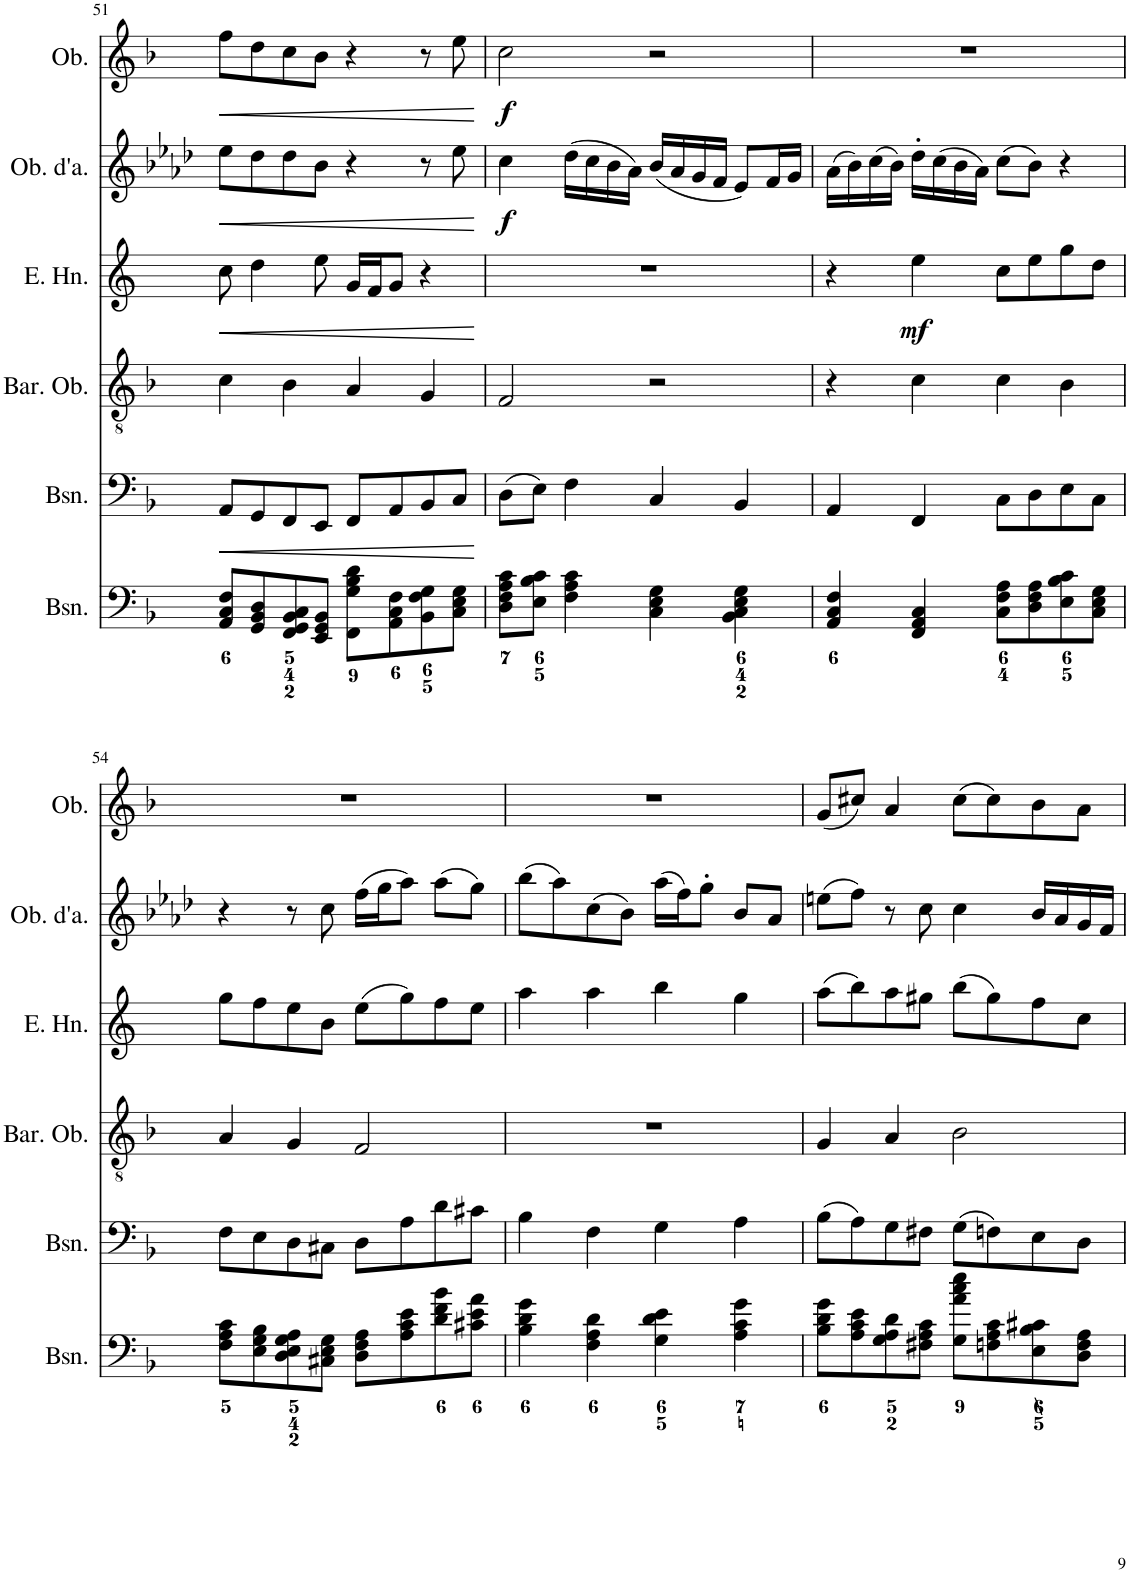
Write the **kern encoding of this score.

**kern	**kern	**dynam	**kern	**kern	**dynam	**kern	**dynam	**kern	**dynam
*part6	*part5	*part5	*part4	*part3	*part3	*part2	*part2	*part1	*part1
*staff6	*staff5	*staff5	*staff4	*staff3	*staff3	*staff2	*staff2	*staff1	*staff1
*I"Bassoon	*I"Bassoon	*	*I"Baritone Oboe	*I"English Horn	*	*I"Oboe d'amore	*	*I"Oboe	*
*I'Bsn.	*I'Bsn.	*	*I'Bar. Ob.	*I'E. Hn.	*	*I'Ob. d'a.	*	*I'Ob.	*
!!LO:PB:g=z
*clefF4	*clefF4	*	*clefGv2	*clefG2	*	*clefG2	*	*clefG2	*
*	*	*	*	*Trd4c7	*	*Trd2c3	*	*	*
*k[b-]	*k[b-]	*	*k[b-]	*k[]	*	*k[b-e-a-d-]	*	*k[b-]	*
*M4/4	*M4/4	*	*M4/4	*M4/4	*	*M4/4	*	*M4/4	*
*met(c)	*met(c)	*	*met(c)	*met(c)	*	*met(c)	*	*met(c)	*
=51	=51	=51	=51	=51	=51	=51	=51	=51	=51
!	!	!LO:HP:b	!	!	!LO:HP:b	!	!LO:HP:b	!	!LO:HP:b
8AA/ 8C/ 8F/L	8AA/L	<	4c\	8cc\	<	8ee-\L	<	8ff\L	<
8GG/ 8BB-/ 8D/	8GG/	.	.	4dd\	.	8dd-\	.	8dd\	.
8FF/ 8GG/ 8BB-/ 8C/	8FF/	.	4B-\	.	.	8dd-\	.	8cc\	.
8EE/ 8GG/ 8BB-/J	8EE/J	.	.	8ee\	.	8b-\J	.	8b-\J	.
8FF\ 8G\ 8B-\ 8d\L	8FF/L	.	4A/	16g/LL	.	4r	.	4r	.
.	.	.	.	16f/J	.	.	.	.	.
8AA\ 8C\ 8F\	8AA/	.	.	8g/J	.	.	.	.	.
8BB-\ 8F\ 8G\	8BB-/	.	4G/	4r	.	8r	.	8r	.
8C\ 8E\ 8G\J	8C/J	.	.	.	.	8ee-\	.	8ee\	.
.	.	[	.	.	[	.	[	.	[
=52	=52	=52	=52	=52	=52	=52	=52	=52	=52
!	!	!	!	!	!	!	!LO:DY:b	!	!LO:DY:b
8D\ 8F\ 8A\ 8c\L	(8D\L	.	2F/	1r	.	4cc\	f	2cc\	f
8E\ 8B-\ 8c\J	8E\J)	.	.	.	.	.	.	.	.
4F\ 4A\ 4c\	4F\	.	.	.	.	(16dd-\LL	.	.	.
.	.	.	.	.	.	16cc\	.	.	.
.	.	.	.	.	.	16b-\	.	.	.
.	.	.	.	.	.	16a-\JJ)	.	.	.
4C\ 4E\ 4G\	4C/	.	2r	.	.	(16b-/LL	.	2r	.
.	.	.	.	.	.	16a-/	.	.	.
.	.	.	.	.	.	16g/	.	.	.
.	.	.	.	.	.	16f/JJ	.	.	.
4BB-\ 4C\ 4E\ 4G\	4BB-/	.	.	.	.	8e-/L)	.	.	.
.	.	.	.	.	.	16f/L	.	.	.
.	.	.	.	.	.	16g/JJ	.	.	.
=53	=53	=53	=53	=53	=53	=53	=53	=53	=53
4AA/ 4C/ 4F/	4AA/	.	4r	4r	.	(16a-\LL	.	1r	.
.	.	.	.	.	.	16b-\)	.	.	.
.	.	.	.	.	.	(16cc\	.	.	.
.	.	.	.	.	.	16b-\JJ)	.	.	.
!	!	!	!	!	!LO:DY:b	!	!	!	!
4FF/ 4AA/ 4C/	4FF/	.	4c\	4ee\	mf	16dd-'\LL	.	.	.
.	.	.	.	.	.	(16cc\	.	.	.
.	.	.	.	.	.	16b-\	.	.	.
.	.	.	.	.	.	16a-\JJ)	.	.	.
8C\ 8F\ 8A\L	8C\L	.	4c\	8cc\L	.	(8cc\L	.	.	.
8D\ 8F\ 8A\	8D\	.	.	8ee\	.	8b-\J)	.	.	.
8E\ 8B-\ 8c\	8E\	.	4B-\	8gg\	.	4r	.	.	.
8C\ 8E\ 8G\J	8C\J	.	.	8dd\J	.	.	.	.	.
!!LO:LB:g=z
=54	=54	=54	=54	=54	=54	=54	=54	=54	=54
8F\ 8A\ 8c\L	8F\L	.	4A/	8gg\L	.	4r	.	1r	.
8E\ 8G\ 8B-\	8E\	.	.	8ff\	.	.	.	.	.
8D\ 8E\ 8G\ 8A\	8D\	.	4G/	8ee\	.	8r	.	.	.
8C#X\ 8E\ 8G\J	8C#X\J	.	.	8b\J	.	8cc\	.	.	.
8D\ 8F\ 8A\L	8D\L	.	2F/	(8ee\L	.	(16ff\LL	.	.	.
.	.	.	.	.	.	16gg\J	.	.	.
8A\ 8c\ 8e\	8A\	.	.	8gg\)	.	8aa-\J)	.	.	.
8d\ 8f\ 8b-\	8d\	.	.	8ff\	.	(8aa-\L	.	.	.
8c#X\ 8e\ 8a\J	8c#X\J	.	.	8ee\J	.	8gg\J)	.	.	.
=55	=55	=55	=55	=55	=55	=55	=55	=55	=55
4B-\ 4d\ 4g\	4B-\	.	1r	4aa\	.	(8bb-\L	.	1r	.
.	.	.	.	.	.	8aa-\)	.	.	.
4F\ 4A\ 4d\	4F\	.	.	4aa\	.	(8cc\	.	.	.
.	.	.	.	.	.	8b-\J)	.	.	.
4G\ 4d\ 4e\	4G\	.	.	4bb\	.	(16aa-\LL	.	.	.
.	.	.	.	.	.	16ff\J)	.	.	.
.	.	.	.	.	.	8gg'\J	.	.	.
4A\ 4c\ 4g\	4A\	.	.	4gg\	.	8b-/L	.	.	.
.	.	.	.	.	.	8a-/J	.	.	.
=56	=56	=56	=56	=56	=56	=56	=56	=56	=56
8B-\ 8d\ 8g\L	(8B-\L	.	4G/	(8aa\L	.	(8een\L	.	(8g/L	.
8A\ 8c\ 8e\	8A\)	.	.	8bb\)	.	8ff\J)	.	8cc#X/J)	.
8G\ 8A\ 8d\	8G\	.	4A/	8aa\	.	8r	.	4a/	.
8F#X\ 8A\ 8c\J	8F#X\J	.	.	8gg#X\J	.	8cc\	.	.	.
8G\ 8a\ 8cc\ 8ee\L	(8G\L	.	2B-\	(8bb\L	.	4cc\	.	(8cc#\L	.
8Fn\ 8A\ 8c\	8Fn\)	.	.	8gg#\)	.	.	.	8cc#\)	.
8E\ 8B-\ 8c#X\	8E\	.	.	8ff\	.	16b-/LL	.	8b-\	.
.	.	.	.	.	.	16a-/	.	.	.
8D\ 8F\ 8A\J	8D\J	.	.	8cc\J	.	16g/	.	8a\J	.
.	.	.	.	.	.	16f/JJ	.	.	.
=	=	=	=	=	=	=	=	=	=
*-	*-	*-	*-	*-	*-	*-	*-	*-	*-
